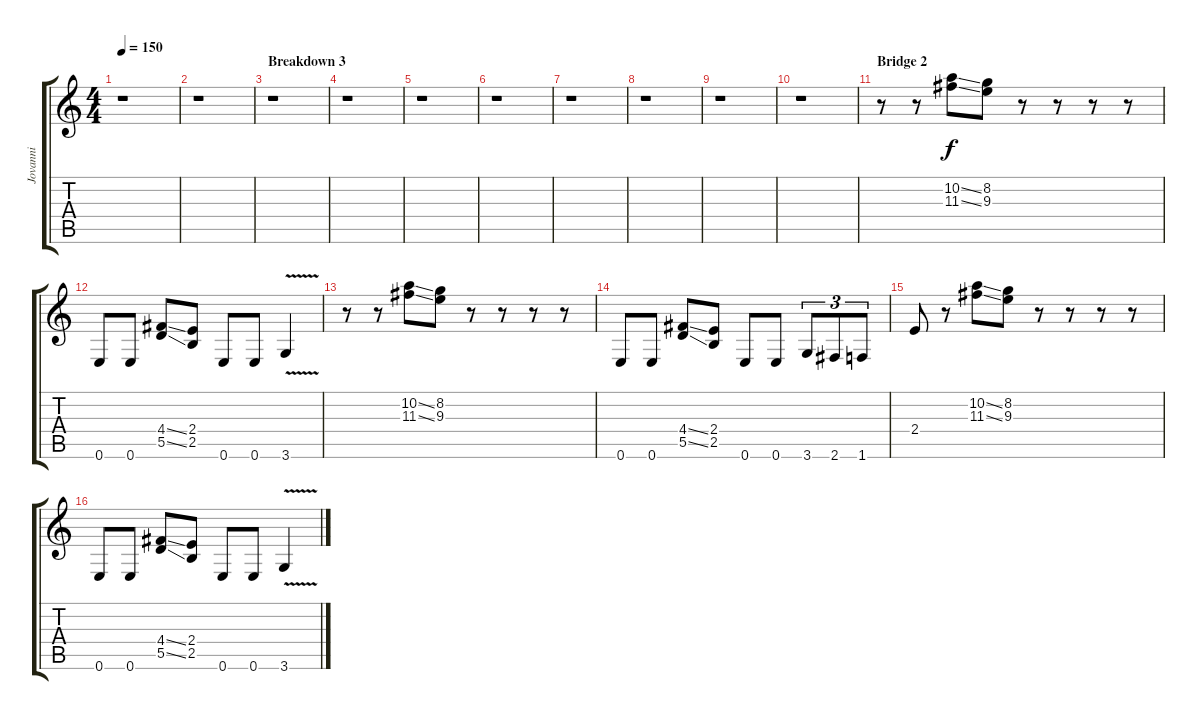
\track ("Jovanni" "Jovanni") {instrument distortionguitar}
\staff {score tabs}
\tuning (E4 B3 G3 D3 A2 E2) {hide}
\ts (4 4)
\tempo 150
\clef g2
\ks c
r.1{dy f} |
r.1 |
\section ("" "Breakdown 3")
r.1 |
r.1 |
r.1 |
r.1 |
r.1 |
r.1 |
r.1 |
r.1 |
\section ("" "Bridge 2")
r.8 r.8 (10.2{ss} 11.3{ss}).8 (8.2 9.3).8 r.8 r.8 r.8 r.8 |
0.6.8 0.6.8 (4.4{ss} 5.5{ss}).8 (2.4 2.5).8 0.6.8 0.6.8 3.6{v}.4 |
r.8 r.8 (10.2{ss} 11.3{ss}).8 (8.2 9.3).8 r.8 r.8 r.8 r.8 |
0.6.8 0.6.8 (4.4{ss} 5.5{ss}).8 (2.4 2.5).8 0.6.8 0.6.8 3.6.8{tu (3 2)} 2.6.8{tu (3 2)} 1.6.8{tu (3 2)} |
2.4.8 r.8 (10.2{ss} 11.3{ss}).8 (8.2 9.3).8 r.8 r.8 r.8 r.8 |
0.6.8 0.6.8 (4.4{ss} 5.5{ss}).8 (2.4 2.5).8 0.6.8 0.6.8 3.6{v}.4
